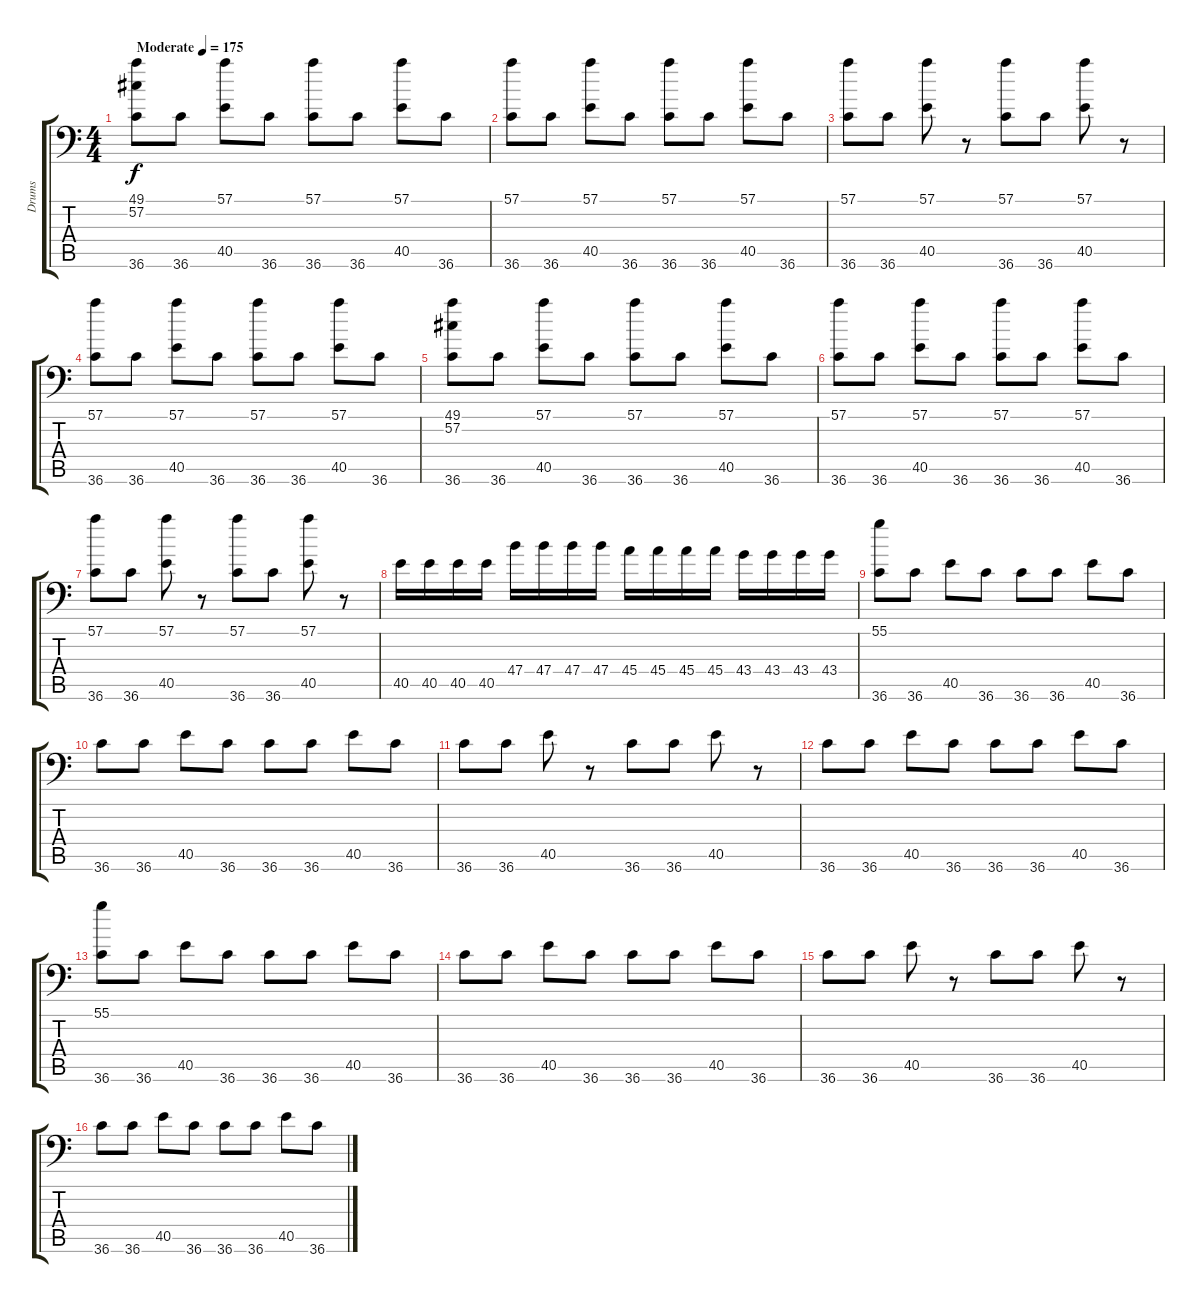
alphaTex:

\track ("Drums" "Drums") {instrument acousticgrandpiano}
\staff {score tabs}
\tuning (C-1 C-1 C-1 C-1 C-1 C-1) {hide}
\ts (4 4)
\tempo (175 "Moderate")
\clef f4
\ks c
(49.1 57.2 36.6).8{dy f instrument acousticgrandpiano} 36.6.8 (57.1 40.5).8 36.6.8 (57.1 36.6).8 36.6.8 (57.1 40.5).8 36.6.8 |
(57.1 36.6).8 36.6.8 (57.1 40.5).8 36.6.8 (57.1 36.6).8 36.6.8 (57.1 40.5).8 36.6.8 |
(57.1 36.6).8 36.6.8 (57.1 40.5).8 r.8 (57.1 36.6).8 36.6.8 (57.1 40.5).8 r.8 |
(57.1 36.6).8 36.6.8 (57.1 40.5).8 36.6.8 (57.1 36.6).8 36.6.8 (57.1 40.5).8 36.6.8 |
(49.1 57.2 36.6).8 36.6.8 (57.1 40.5).8 36.6.8 (57.1 36.6).8 36.6.8 (57.1 40.5).8 36.6.8 |
(57.1 36.6).8 36.6.8 (57.1 40.5).8 36.6.8 (57.1 36.6).8 36.6.8 (57.1 40.5).8 36.6.8 |
(57.1 36.6).8 36.6.8 (57.1 40.5).8 r.8 (57.1 36.6).8 36.6.8 (57.1 40.5).8 r.8 |
40.5.16 40.5.16 40.5.16 40.5.16 47.4.16 47.4.16 47.4.16 47.4.16 45.4.16 45.4.16 45.4.16 45.4.16 43.4.16 43.4.16 43.4.16 43.4.16 |
(55.1 36.6).8 36.6.8 40.5.8 36.6.8 36.6.8 36.6.8 40.5.8 36.6.8 |
36.6.8 36.6.8 40.5.8 36.6.8 36.6.8 36.6.8 40.5.8 36.6.8 |
36.6.8 36.6.8 40.5.8 r.8 36.6.8 36.6.8 40.5.8 r.8 |
36.6.8 36.6.8 40.5.8 36.6.8 36.6.8 36.6.8 40.5.8 36.6.8 |
(55.1 36.6).8 36.6.8 40.5.8 36.6.8 36.6.8 36.6.8 40.5.8 36.6.8 |
36.6.8 36.6.8 40.5.8 36.6.8 36.6.8 36.6.8 40.5.8 36.6.8 |
36.6.8 36.6.8 40.5.8 r.8 36.6.8 36.6.8 40.5.8 r.8 |
36.6.8 36.6.8 40.5.8 36.6.8 36.6.8 36.6.8 40.5.8 36.6.8
